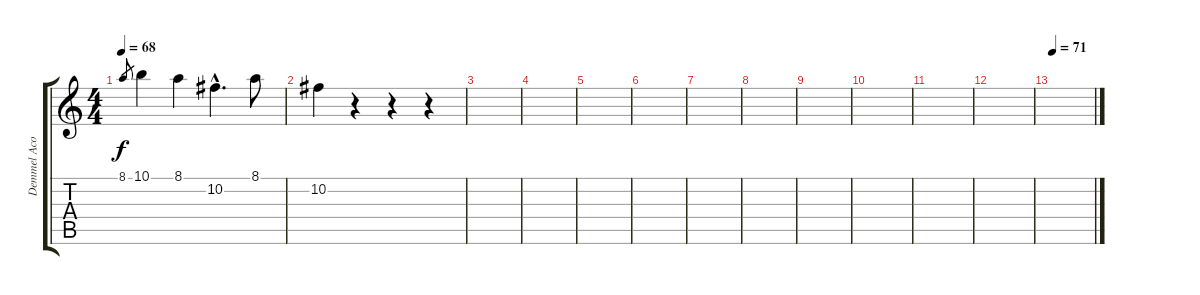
\track ("Demmel Acoustic" "Demmel Aco") {instrument acousticguitarsteel}
\staff {score tabs}
\tuning (Db4 Ab3 E3 B2 Gb2 B1) {hide}
\ts (4 4)
\tempo 68
\clef g2
\ks c
8.1.8{gr dy f} 10.1.4 8.1.4 10.2{hac}.4{d} 8.1.8 |
10.2.4 r.4 r.4 r.4 |
|
|
|
|
|
|
|
|
|
|
\tempo 71
